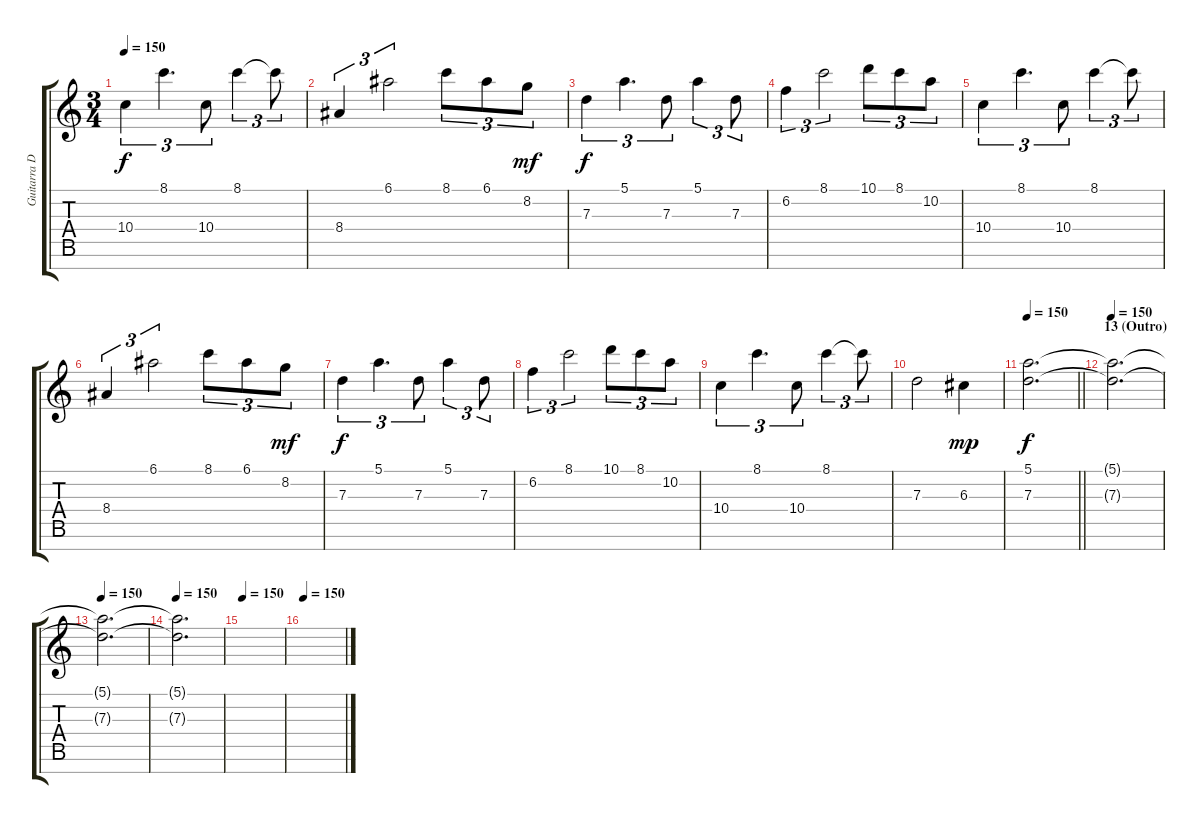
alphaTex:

\track ("Guitarra Distorsión/Limpia" "Guitarra D") {instrument acousticguitarnylon}
\staff {score tabs}
\tuning (E4 B3 G3 D3 A2 E2 B1) {hide}
\ts (3 4)
\tempo 150
\clef g2
\ks c
10.4.4{tu (3 2) dy f} 8.1.4{d tu (3 2)} 10.4.8{tu (3 2)} 8.1.4{tu (3 2)} 8.1{t}.8{tu (3 2)} |
8.4.4{tu (3 2)} 6.1.2{tu (3 2)} 8.1.8{tu (3 2)} 6.1.8{tu (3 2)} 8.2.8{tu (3 2) dy mf} |
7.3.4{tu (3 2) dy f} 5.1.4{d tu (3 2)} 7.3.8{tu (3 2)} 5.1.4{tu (3 2)} 7.3.8{tu (3 2)} |
6.2.4{tu (3 2)} 8.1.2{tu (3 2)} 10.1.8{tu (3 2)} 8.1.8{tu (3 2)} 10.2.8{tu (3 2)} |
10.4.4{tu (3 2)} 8.1.4{d tu (3 2)} 10.4.8{tu (3 2)} 8.1.4{tu (3 2)} 8.1{t}.8{tu (3 2)} |
8.4.4{tu (3 2)} 6.1.2{tu (3 2)} 8.1.8{tu (3 2)} 6.1.8{tu (3 2)} 8.2.8{tu (3 2) dy mf} |
7.3.4{tu (3 2) dy f} 5.1.4{d tu (3 2)} 7.3.8{tu (3 2)} 5.1.4{tu (3 2)} 7.3.8{tu (3 2)} |
6.2.4{tu (3 2)} 8.1.2{tu (3 2)} 10.1.8{tu (3 2)} 8.1.8{tu (3 2)} 10.2.8{tu (3 2)} |
10.4.4{tu (3 2)} 8.1.4{d tu (3 2)} 10.4.8{tu (3 2)} 8.1.4{tu (3 2)} 8.1{t}.8{tu (3 2)} |
7.3.2 6.3.4{dy mp} |
\tempo 150
\barLineRight lightlight
(5.1 7.3).2{d dy f} |
\section ("" "13 (Outro)")
\tempo 150
(5.1{t} 7.3{t}).2{d volume 0} |
\tempo 150
(5.1{t} 7.3{t}).2{d} |
\tempo 150
(5.1{t} 7.3{t}).2{d} |
\tempo 150
|
\tempo 150
